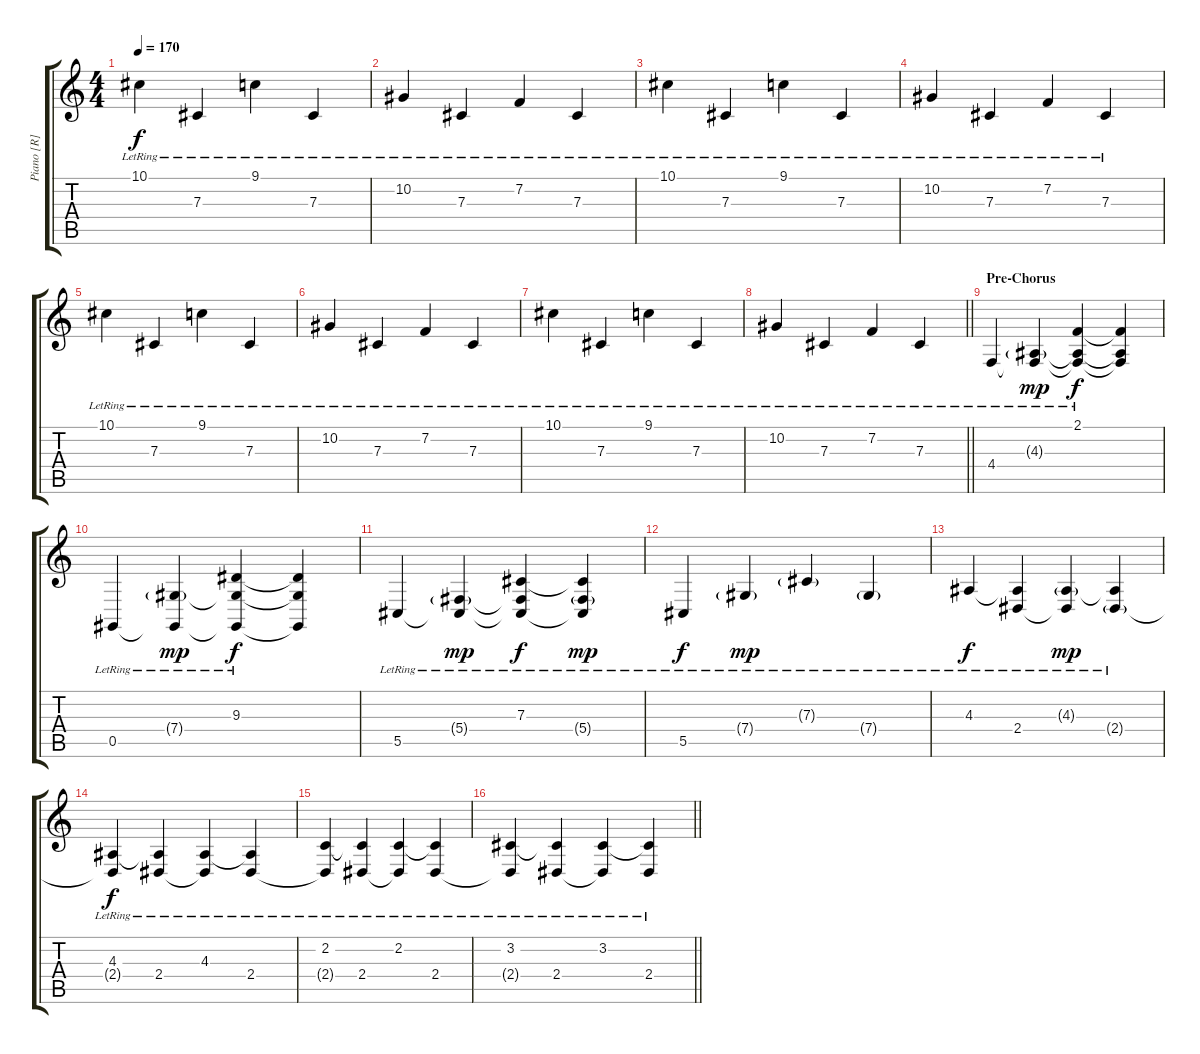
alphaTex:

\track ("Piano [R]" "Piano [R]") {instrument acousticgrandpiano}
\staff {score tabs}
\tuning (Eb4 Bb3 Gb3 Db3 Ab2 Db2) {hide}
\ts (4 4)
\tempo 170
\clef g2
\ks c
10.1{lr}.4{dy f} 7.3{lr}.4 9.1{lr}.4 7.3{lr}.4 |
10.2{lr}.4 7.3{lr}.4 7.2{lr}.4 7.3{lr}.4 |
10.1{lr}.4 7.3{lr}.4 9.1{lr}.4 7.3{lr}.4 |
10.2{lr}.4 7.3{lr}.4 7.2{lr}.4 7.3{lr}.4 |
10.1{lr}.4 7.3{lr}.4 9.1{lr}.4 7.3{lr}.4 |
10.2{lr}.4 7.3{lr}.4 7.2{lr}.4 7.3{lr}.4 |
10.1{lr}.4 7.3{lr}.4 9.1{lr}.4 7.3{lr}.4 |
\barLineRight lightlight
10.2{lr}.4 7.3{lr}.4 7.2{lr}.4 7.3{lr}.4 |
\section ("" "Pre-Chorus")
4.4{lr}.4 (4.3{g lr} 4.4{t}).4{dy mp} (2.1{lr} 4.3{t} 4.4{t}).4{dy f} (2.1{t} 4.3{t} 4.4{t}).4 |
0.5{lr}.4 (7.4{g lr} 0.5{t}).4{dy mp} (9.3{lr} 7.4{t} 0.5{t}).4{dy f} (9.3{t} 7.4{t} 0.5{t}).4 |
5.5{lr}.4 (5.4{g lr} 5.5{t}).4{dy mp} (7.3{lr} 5.4{t} 5.5{t}).4{dy f} (7.3{t} 5.4{g lr} 5.5{t}).4{dy mp} |
5.5{lr}.4{dy f} 7.4{g lr}.4{dy mp} 7.3{g lr}.4 7.4{g lr}.4 |
4.3{lr}.4{dy f} (4.3{t} 2.4{lr}).4 (4.3{g lr} 2.4{t}).4{dy mp} (4.3{t} 2.4{g lr}).4 |
(4.3{lr} 2.4{t}).4{dy f} (4.3{t} 2.4{lr}).4 (4.3{lr} 2.4{t}).4 (4.3{t} 2.4{lr}).4 |
(2.2{lr} 2.4{t}).4 (2.2{t} 2.4{lr}).4 (2.2{lr} 2.4{t}).4 (2.2{t} 2.4{lr}).4 |
\barLineRight lightlight
(3.2{lr} 2.4{t}).4 (3.2{t} 2.4{lr}).4 (3.2{lr} 2.4{t}).4 (3.2{t} 2.4{lr}).4
